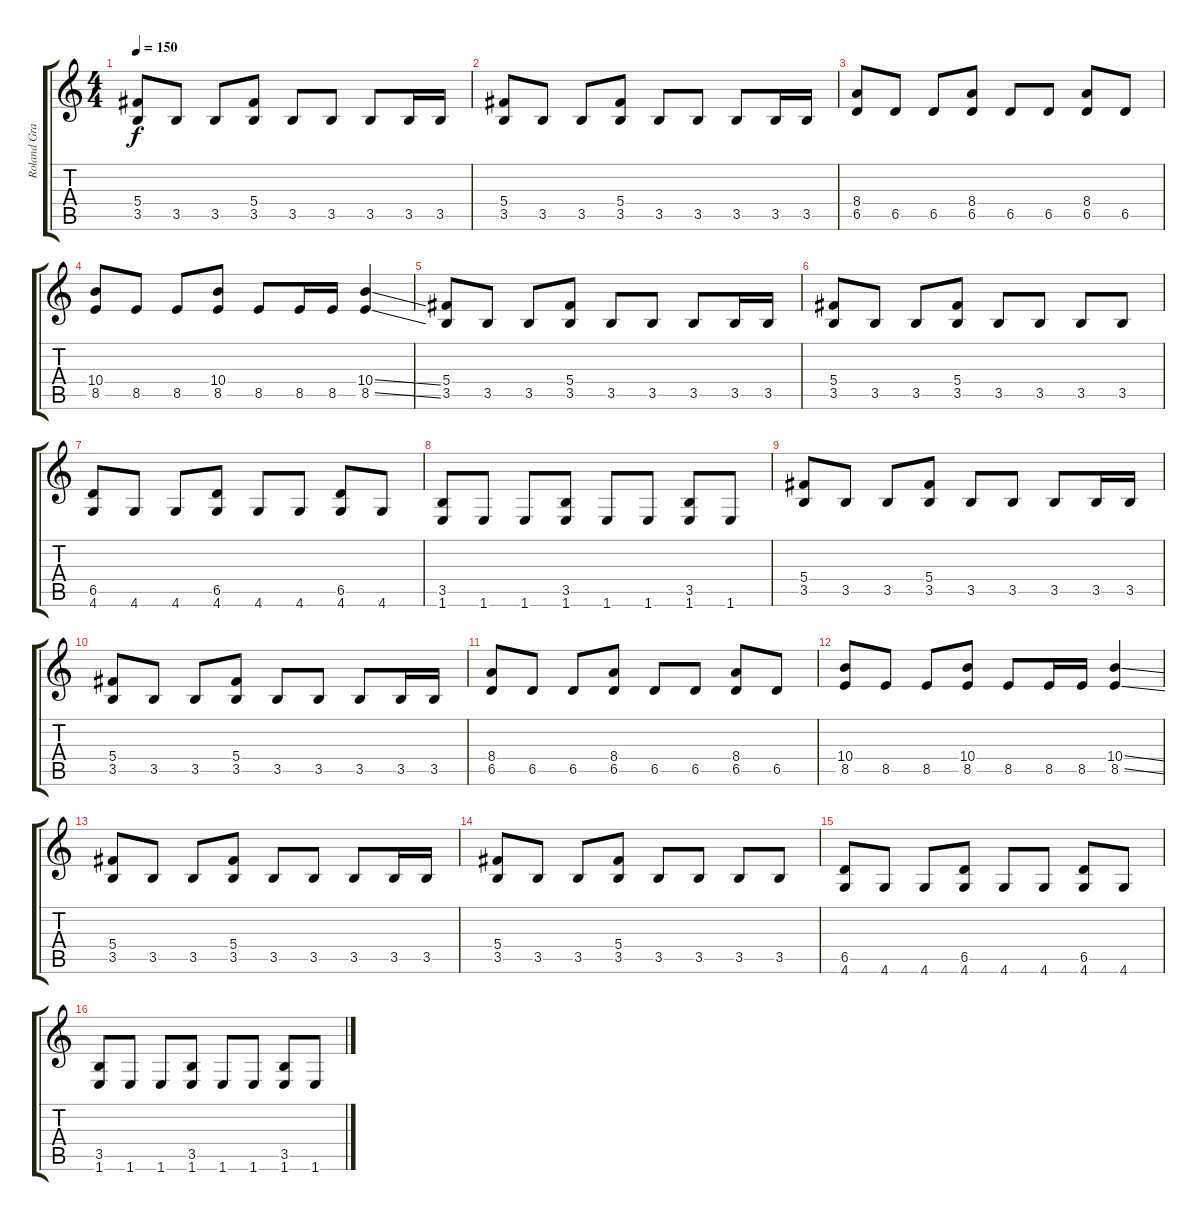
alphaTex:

\track ("Roland Grapow 2" "Roland Gra") {instrument distortionguitar}
\staff {score tabs}
\tuning (Eb4 Bb3 Gb3 Db3 Ab2 Eb2) {hide}
\ts (4 4)
\tempo 150
\clef g2
\ks c
(5.4 3.5).8{dy f} 3.5.8 3.5.8 (5.4 3.5).8 3.5.8 3.5.8 3.5.8 3.5.16 3.5.16 |
(5.4 3.5).8 3.5.8 3.5.8 (5.4 3.5).8 3.5.8 3.5.8 3.5.8 3.5.16 3.5.16 |
(8.4 6.5).8 6.5.8 6.5.8 (8.4 6.5).8 6.5.8 6.5.8 (8.4 6.5).8 6.5.8 |
(10.4 8.5).8 8.5.8 8.5.8 (10.4 8.5).8 8.5.8 8.5.16 8.5.16 (10.4{ss} 8.5{ss}).4 |
(5.4 3.5).8 3.5.8 3.5.8 (5.4 3.5).8 3.5.8 3.5.8 3.5.8 3.5.16 3.5.16 |
(5.4 3.5).8 3.5.8 3.5.8 (5.4 3.5).8 3.5.8 3.5.8 3.5.8 3.5.8 |
(6.5 4.6).8 4.6.8 4.6.8 (6.5 4.6).8 4.6.8 4.6.8 (6.5 4.6).8 4.6.8 |
(3.5 1.6).8 1.6.8 1.6.8 (3.5 1.6).8 1.6.8 1.6.8 (3.5 1.6).8 1.6.8 |
(5.4 3.5).8 3.5.8 3.5.8 (5.4 3.5).8 3.5.8 3.5.8 3.5.8 3.5.16 3.5.16 |
(5.4 3.5).8 3.5.8 3.5.8 (5.4 3.5).8 3.5.8 3.5.8 3.5.8 3.5.16 3.5.16 |
(8.4 6.5).8 6.5.8 6.5.8 (8.4 6.5).8 6.5.8 6.5.8 (8.4 6.5).8 6.5.8 |
(10.4 8.5).8 8.5.8 8.5.8 (10.4 8.5).8 8.5.8 8.5.16 8.5.16 (10.4{ss} 8.5{ss}).4 |
(5.4 3.5).8 3.5.8 3.5.8 (5.4 3.5).8 3.5.8 3.5.8 3.5.8 3.5.16 3.5.16 |
(5.4 3.5).8 3.5.8 3.5.8 (5.4 3.5).8 3.5.8 3.5.8 3.5.8 3.5.8 |
(6.5 4.6).8 4.6.8 4.6.8 (6.5 4.6).8 4.6.8 4.6.8 (6.5 4.6).8 4.6.8 |
(3.5 1.6).8 1.6.8 1.6.8 (3.5 1.6).8 1.6.8 1.6.8 (3.5 1.6).8 1.6.8
